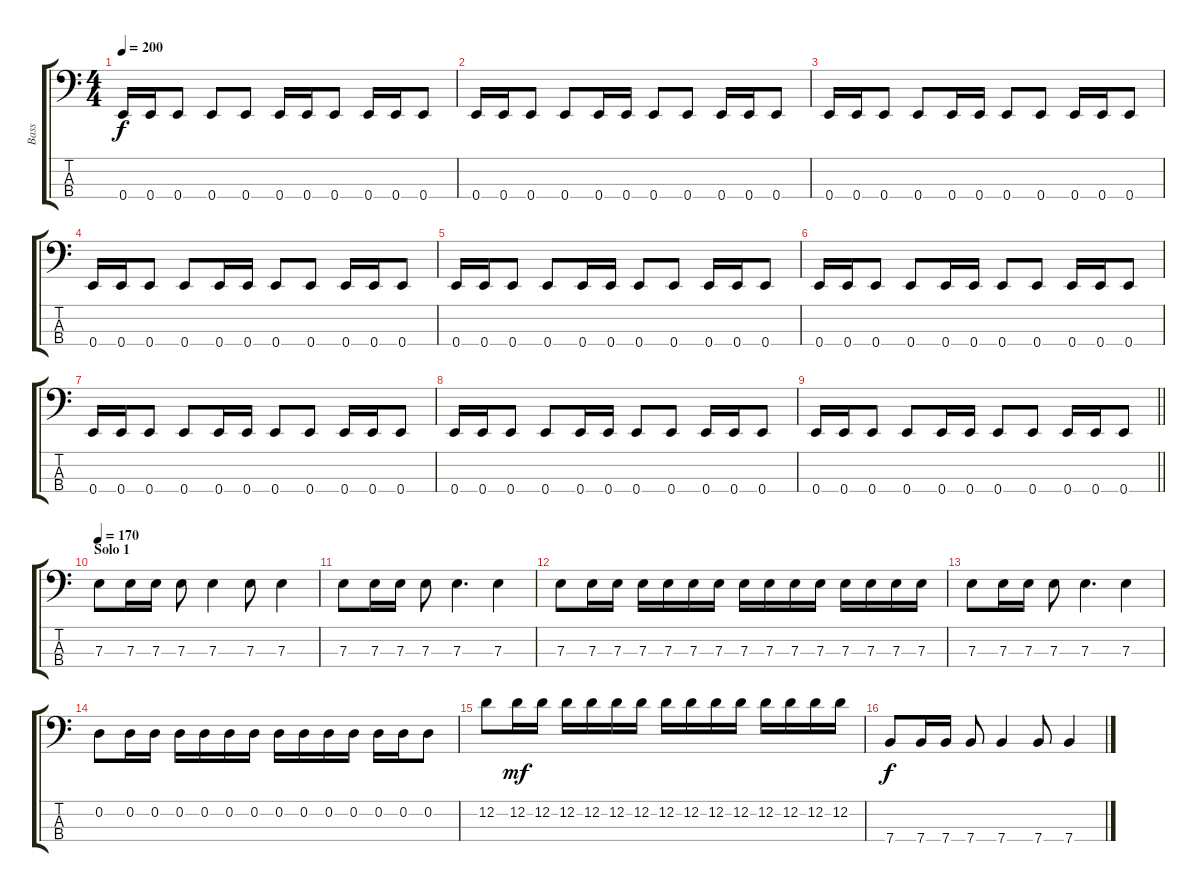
\track ("Bass" "Bass") {instrument electricbassfinger}
\staff {score tabs}
\tuning (G2 D2 A1 E1) {hide}
\ts (4 4)
\tempo 200
\clef f4
\ks c
0.4.16{dy f} 0.4.16 0.4.8 0.4.8 0.4.8 0.4.16 0.4.16 0.4.8 0.4.16 0.4.16 0.4.8 |
0.4.16 0.4.16 0.4.8 0.4.8 0.4.16 0.4.16 0.4.8 0.4.8 0.4.16 0.4.16 0.4.8 |
0.4.16 0.4.16 0.4.8 0.4.8 0.4.16 0.4.16 0.4.8 0.4.8 0.4.16 0.4.16 0.4.8 |
0.4.16 0.4.16 0.4.8 0.4.8 0.4.16 0.4.16 0.4.8 0.4.8 0.4.16 0.4.16 0.4.8 |
0.4.16 0.4.16 0.4.8 0.4.8 0.4.16 0.4.16 0.4.8 0.4.8 0.4.16 0.4.16 0.4.8 |
0.4.16 0.4.16 0.4.8 0.4.8 0.4.16 0.4.16 0.4.8 0.4.8 0.4.16 0.4.16 0.4.8 |
0.4.16 0.4.16 0.4.8 0.4.8 0.4.16 0.4.16 0.4.8 0.4.8 0.4.16 0.4.16 0.4.8 |
0.4.16 0.4.16 0.4.8 0.4.8 0.4.16 0.4.16 0.4.8 0.4.8 0.4.16 0.4.16 0.4.8 |
\barLineRight lightlight
0.4.16 0.4.16 0.4.8 0.4.8 0.4.16 0.4.16 0.4.8 0.4.8 0.4.16 0.4.16 0.4.8 |
\section ("" "Solo 1")
\tempo 170
7.3.8 7.3.16 7.3.16 7.3.8 7.3.4 7.3.8 7.3.4 |
7.3.8 7.3.16 7.3.16 7.3.8 7.3.4{d} 7.3.4 |
7.3.8 7.3.16 7.3.16 7.3.16 7.3.16 7.3.16 7.3.16 7.3.16 7.3.16 7.3.16 7.3.16 7.3.16 7.3.16 7.3.16 7.3.16 |
7.3.8 7.3.16 7.3.16 7.3.8 7.3.4{d} 7.3.4 |
0.2.8 0.2.16 0.2.16 0.2.16 0.2.16 0.2.16 0.2.16 0.2.16 0.2.16 0.2.16 0.2.16 0.2.16 0.2.16 0.2.8 |
12.2.8 12.2.16{dy mf} 12.2.16 12.2.16 12.2.16 12.2.16 12.2.16 12.2.16 12.2.16 12.2.16 12.2.16 12.2.16 12.2.16 12.2.16 12.2.16 |
7.4.8{dy f} 7.4.16 7.4.16 7.4.8 7.4.4 7.4.8 7.4.4
